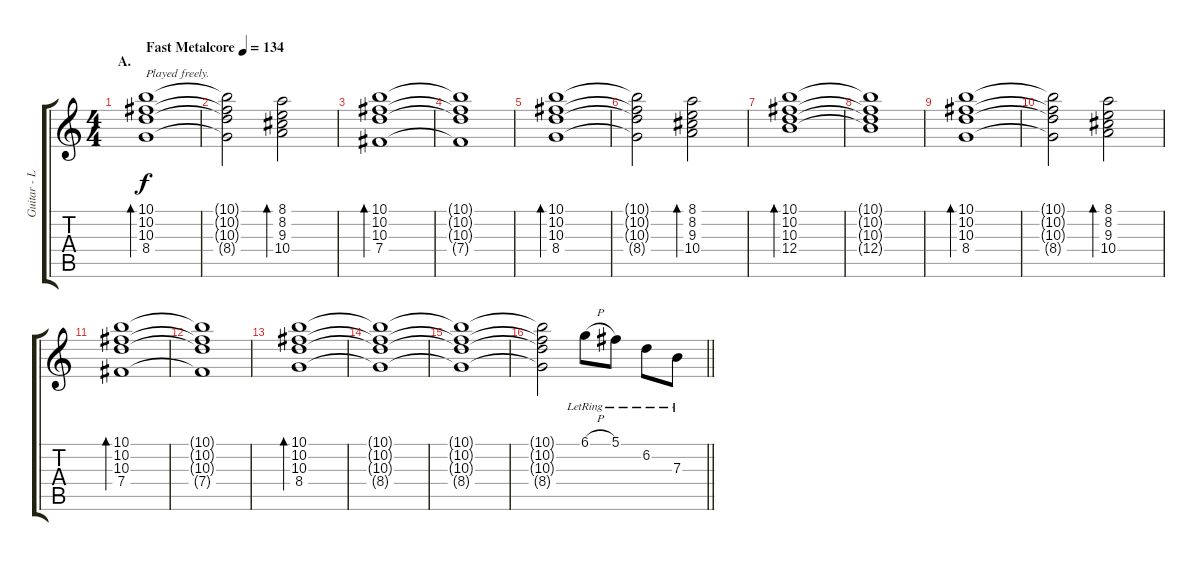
\track ("Guitar - Left" "Guitar - L") {instrument distortionguitar}
\staff {score tabs}
\tuning (Db4 Ab3 E3 B2 Gb2 B1) {hide}
\ts (4 4)
\section ("" "A.")
\tempo (134 "Fast Metalcore")
\clef g2
\ks c
(10.1 10.2 10.3 8.4).1{bd 240 txt "Played freely." dy f volume 10 balance 8 instrument electricguitarjazz} |
(10.1{t} 10.2{t} 10.3{t} 8.4{t}).2 (8.1 8.2 9.3 10.4).2{bd 240} |
(10.1 10.2 10.3 7.4).1{bd 240} |
(10.1{t} 10.2{t} 10.3{t} 7.4{t}).1 |
(10.1 10.2 10.3 8.4).1{bd 240} |
(10.1{t} 10.2{t} 10.3{t} 8.4{t}).2 (8.1 8.2 9.3 10.4).2{bd 240} |
(10.1 10.2 10.3 12.4).1{bd 240} |
(10.1{t} 10.2{t} 10.3{t} 12.4{t}).1 |
(10.1 10.2 10.3 8.4).1{bd 240} |
(10.1{t} 10.2{t} 10.3{t} 8.4{t}).2 (8.1 8.2 9.3 10.4).2{bd 240} |
(10.1 10.2 10.3 7.4).1{bd 240} |
(10.1{t} 10.2{t} 10.3{t} 7.4{t}).1 |
(10.1 10.2 10.3 8.4).1{bd 240} |
(10.1{t} 10.2{t} 10.3{t} 8.4{t}).1 |
(10.1{t} 10.2{t} 10.3{t} 8.4{t}).1 |
\barLineRight lightlight
(10.1{t} 10.2{t} 10.3{t} 8.4{t}).2 6.1{h lr}.8 5.1{lr}.8 6.2{lr}.8 7.3{lr}.8
